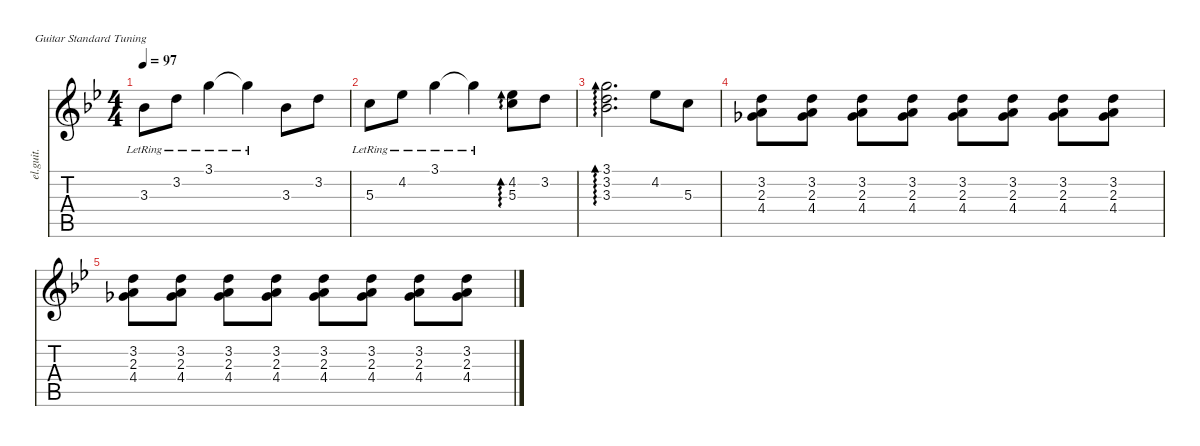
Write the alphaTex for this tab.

\defaultSystemsLayout 4
\hideDynamics
\bracketExtendMode nobrackets
\otherSystemsTrackNameOrientation horizontal
\track ("Clean Guitar" "el.guit.") {instrument electricguitarclean}
\staff {score tabs}
\tuning (E4 B3 G3 D3 A2 E2)
\ts (4 4)
\tempo 97
\clef g2
\ks bb
3.3{lr}.8{dy mf} 3.2{lr}.8 3.1{lr}.4 3.1{lr t}.4 3.3.8 3.2.8 |
5.3{lr}.8 4.2{lr}.8 3.1{lr}.4 3.1{lr t}.4 (4.2 5.3).8{ad 0} 3.2.8 |
(3.3 3.2 3.1).2{d ad 0} 4.2.8 5.3.8 |
(3.2 2.3 4.4).8 (3.2 2.3 4.4).8 (3.2 2.3 4.4).8 (3.2 2.3 4.4).8 (3.2 2.3 4.4).8 (3.2 2.3 4.4).8 (3.2 2.3 4.4).8 (3.2 2.3 4.4).8 |
(3.2 2.3 4.4).8 (3.2 2.3 4.4).8 (3.2 2.3 4.4).8 (3.2 2.3 4.4).8 (3.2 2.3 4.4).8 (3.2 2.3 4.4).8 (3.2 2.3 4.4).8 (3.2 2.3 4.4).8
